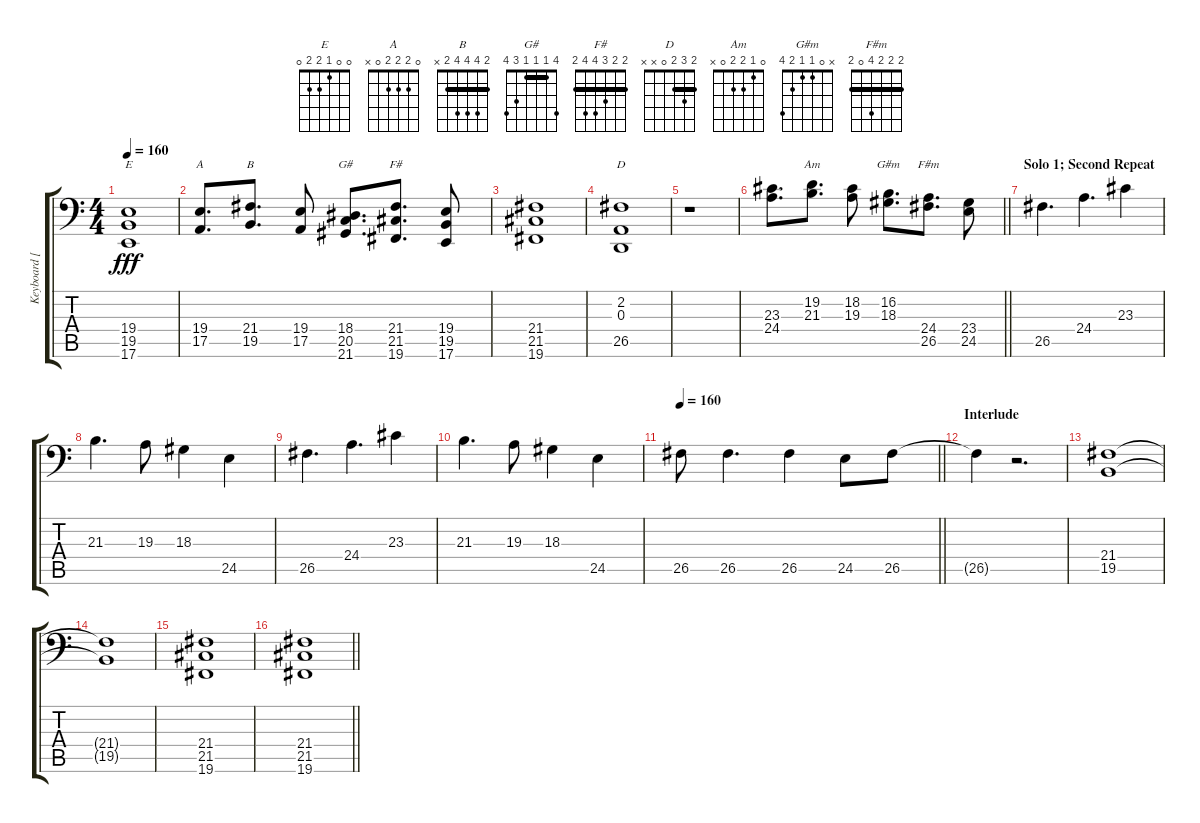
\track ("Keyboard [Left Hand]" "Keyboard [") {instrument electricgrandpiano}
\staff {score tabs}
\tuning (C3 G2 D2 A1 E1 B0) {hide}
\chord ("E" 0 0 1 2 2 0)
\chord ("A" 0 2 2 2 0 x)
\chord ("B" 2 4 4 4 2 x) {barre 2}
\chord ("G#" 4 1 1 1 3 4) {barre 1}
\chord ("F#" 2 2 3 4 4 2) {barre 2}
\chord ("D" 2 3 2 0 x x) {barre 2}
\chord ("Am" 0 1 2 2 0 x)
\chord ("G#m" x 0 1 1 2 4)
\chord ("F#m" 2 2 2 4 0 2) {barre 2}
\ts (4 4)
\tempo 160
\clef f4
\ks c
(19.4 19.5 17.6).1{ch "E" dy fff} |
(19.4 17.5).8{d ch "A"} (21.4 19.5).8{d ch "B"} (19.4 17.5).8 (18.4 20.5 21.6).8{d ch "G#"} (21.4 21.5 19.6).8{d ch "F#"} (19.4 19.5 17.6).8 |
(21.4 21.5 19.6).1 |
(2.2 0.3 26.5).1{ch "D"} |
r.1{volume 12} |
\barLineRight lightlight
(23.3 24.4).8{d} (19.2 21.3).8{d ch "Am"} (18.2 19.3).8 (16.2 18.3).8{d ch "G#m"} (24.4 26.5).8{d ch "F#m"} (23.4 24.5).8 |
\section ("" "Solo 1; Second Repeat")
26.5.4{d} 24.4.4{d} 23.3.4 |
21.3.4{d} 19.3.8 18.3.4 24.5.4 |
26.5.4{d} 24.4.4{d} 23.3.4 |
21.3.4{d} 19.3.8 18.3.4 24.5.4 |
\tempo 160
\barLineRight lightlight
26.5.8 26.5.4{d} 26.5.4 24.5.8 26.5.8 |
\section ("" "Interlude")
26.5{t}.4 r.2{d} |
(21.4 19.5).1 |
(21.4{t} 19.5{t}).1 |
(21.4 21.5 19.6).1 |
\barLineRight lightlight
(21.4 21.5 19.6).1
